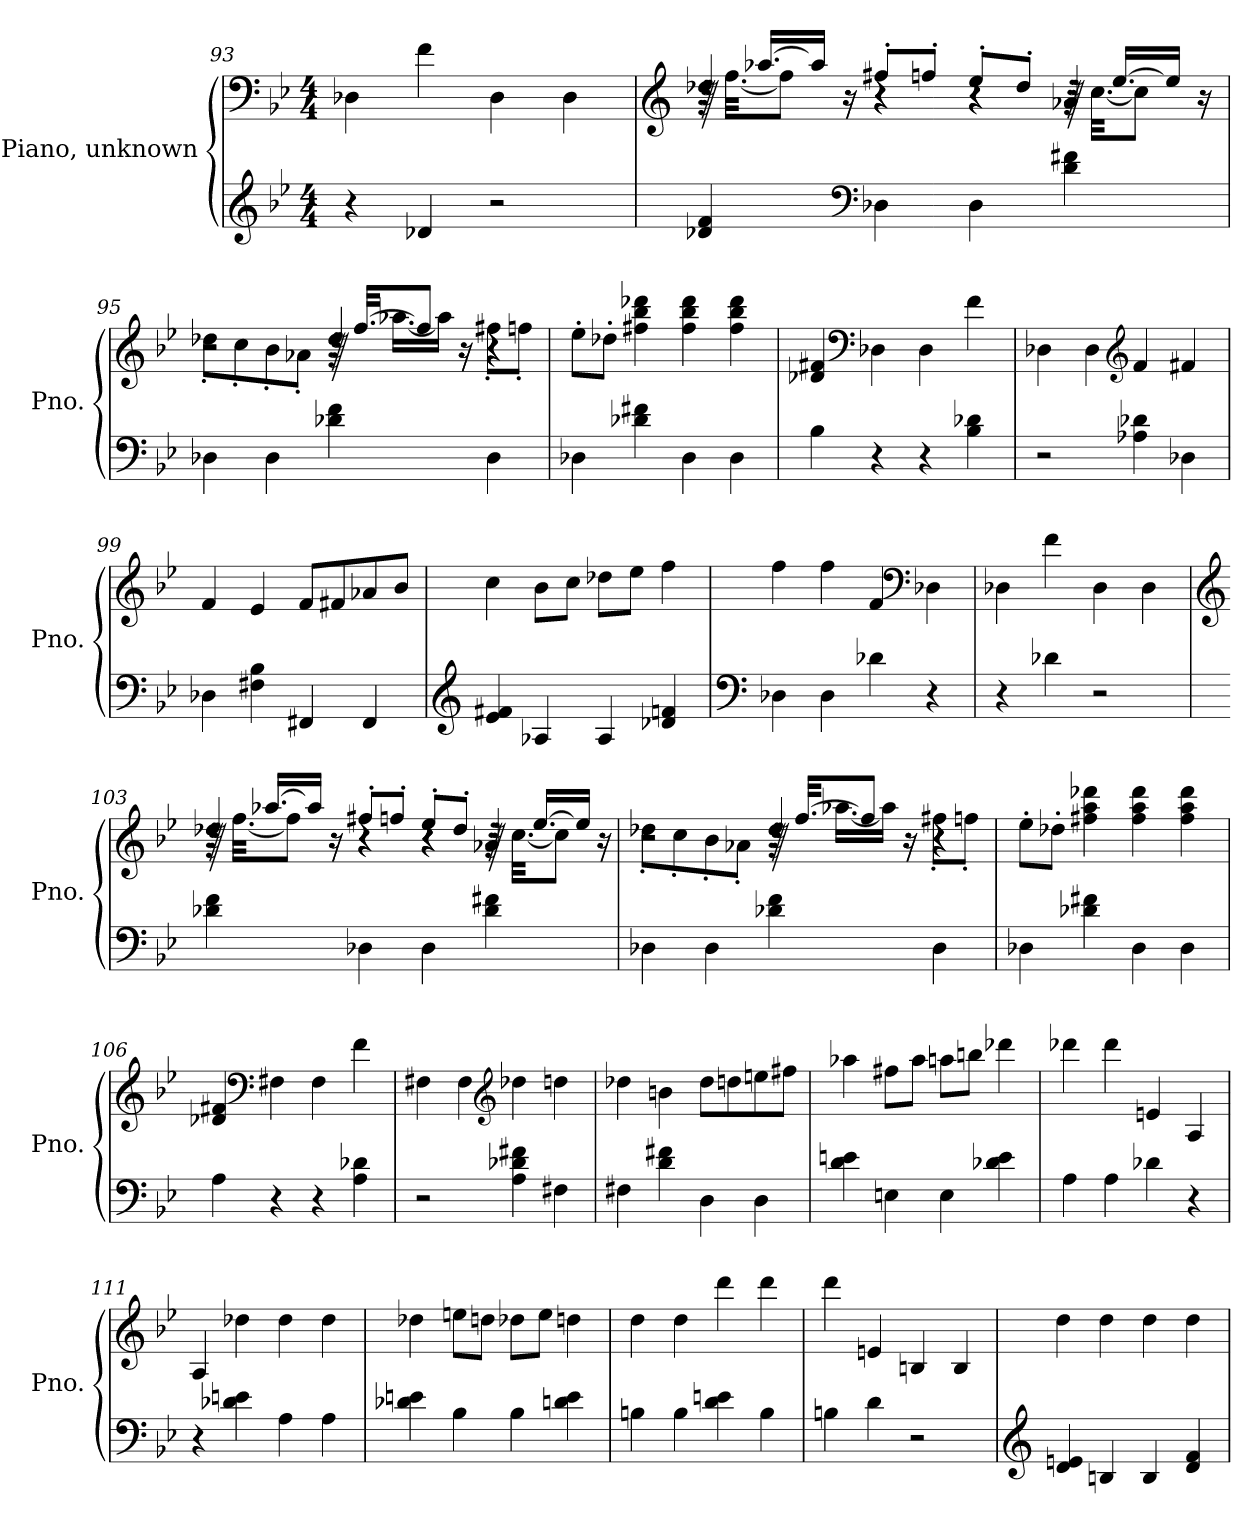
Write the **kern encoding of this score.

**kern	**kern
*part1	*part1
*staff2	*staff1
*I"Piano, unknown	*
*I'Pno.	*
*clefG2	*clefF4
*k[b-e-]	*k[b-e-]
*M4/4	*M4/4
=93	=93
4r	4D-X\
4d-X/	4f\
2r	4D-\
.	4D-\
!!LO:LB:g=z
=94	=94
*	*clefG2
*	*^
*	*	*^
4d-X/ 4f/	32r	64r	4dd-X/
.	.	[32.ff\KKL	.
.	[16.aa-X/LL	.	.
.	.	8ff\J]	.
.	16aa-/JJ]	.	.
.	16r	16r	.
*clefF4	*	*	*
4D-X\	8ff#X'/L	4r	4r
.	8ffn'/J	.	.
4D-\	8ee-'/L	4r	4r
.	8dd-'/J	.	.
4d-\ 4f#X\	32r	64r	4a-X/
.	.	[32.cc\KKL	.
.	[16.ee-/LL	.	.
.	.	8cc\J]	.
.	16ee-/JJ]	.	.
.	16r	16r	.
=95	=95	=95	=95
4D-X\	2r	8dd-X'\L	2r
.	.	8cc'\	.
4D-\	.	8b-'\	.
.	.	8a-X'\J	.
4d-X\ 4f\	64r	32r	4dd-/
.	[32.ff/KKL	.	.
.	.	[16.aa-X\LL	.
.	8ff/J]	.	.
.	.	16aa-\JJ]	.
.	16r	16r	.
4D-\	4r	8ff#X'\L	4r
.	.	8ffn'\J	.
*	*v	*v	*v
!!LO:LB:g=z
=96	=96
4D-X\	8ee-'\L
.	8dd-X'\J
4d-X\ 4f#X\	4ff#X\ 4bb-\ 4ddd-X\
4D-\	4ff#\ 4bb-\ 4ddd-\
4D-\	4ff#\ 4bb-\ 4ddd-\
=97	=97
4B-\	4d-X/ 4f#X/
*	*clefF4
4r	4D-X\
4r	4D-\
4B-\ 4d-X\	4f#\
=98	=98
2r	4D-X\
.	4D-\
*	*clefG2
4A-X\ 4d-X\	4f/
4D-X\	4f#X/
=99	=99
4D-X\	4f/
4F#X\ 4B-\	4e-/
4FF#X/	8f/L
.	8f#X/
4FF#/	8a-X/
.	8b-/J
!!LO:PB:g=z
=100	=100
*clefG2	*
4e-/ 4f#X/	4cc\
4A-X/	8b-\L
.	8cc\J
4A-/	8dd-X\L
.	8ee-\J
4d-X/ 4fn/	4ff\
=101	=101
*clefF4	*
4D-X\	4ff\
4D-\	4ff\
4d-X\	4f/
*	*clefF4
4r	4D-X\
=102	=102
4r	4D-X\
4d-X\	4f\
2r	4D-\
.	4D-\
!!LO:LB:g=z
=103	=103
*	*clefG2
*	*^
*	*	*^
4d-X\ 4f\	32r	64r	4dd-X/
.	.	[32.ff\KKL	.
.	[16.aa-X/LL	.	.
.	.	8ff\J]	.
.	16aa-/JJ]	.	.
.	16r	16r	.
4D-X\	8ff#X'/L	4r	4r
.	8ffn'/J	.	.
4D-\	8ee-'/L	4r	4r
.	8dd-'/J	.	.
4d-\ 4f#X\	32r	64r	4a-X/
.	.	[32.cc\KKL	.
.	[16.ee-/LL	.	.
.	.	8cc\J]	.
.	16ee-/JJ]	.	.
.	16r	16r	.
=104	=104	=104	=104
4D-X\	2r	8dd-X'\L	2r
.	.	8cc'\	.
4D-\	.	8b-'\	.
.	.	8a-X'\J	.
4d-X\ 4f\	64r	32r	4dd-/
.	[32.ff/KKL	.	.
.	.	[16.aa-X\LL	.
.	8ff/J]	.	.
.	.	16aa-\JJ]	.
.	16r	16r	.
4D-\	4r	8ff#X'\L	4r
.	.	8ffn'\J	.
*	*v	*v	*v
!!LO:LB:g=z
=105	=105
4D-X\	8ee-'\L
.	8dd-X'\J
4d-X\ 4f#X\	4ff#X\ 4aa\ 4ddd-X\
4D-\	4ff#\ 4aa\ 4ddd-\
4D-\	4ff#\ 4aa\ 4ddd-\
=106	=106
4A\	4d-X/ 4f#X/
*	*clefF4
4r	4F#X\
4r	4F#\
4A\ 4d-X\	4f#\
=107	=107
2r	4F#X\
.	4F#\
*	*clefG2
4A\ 4d-X\ 4f#X\	4dd-X\
4F#X\	4ddn\
=108	=108
4F#X\	4dd-X\
4d\ 4f#X\	4bn\
4D\	8dd-\L
.	8ddn\
4D\	8een\
.	8ff#X\J
!!LO:LB:g=z
=109	=109
4d\ 4en\	4aa-X\
4En\	8ff#X\L
.	8aa-\J
4E\	8aan\L
.	8bbn\J
4d-X\ 4e\	4ddd-X\
=110	=110
4A\	4ddd-X\
4A\	4ddd-\
4d-X\	4en/
4r	4A/
=111	=111
4r	4A/
4d-X\ 4en\	4dd-X\
4A\	4dd-\
4A\	4dd-\
=112	=112
4d-X\ 4en\	4dd-X\
4B-\	8een\L
.	8ddn\J
4B-\	8dd-X\L
.	8ee\J
4dn\ 4e\	4ddn\
=113	=113
4Bn\	4dd\
4B\	4dd\
4d\ 4en\	4ddd\
4B\	4ddd\
!!LO:LB:g=z
=114	=114
4Bn\	4ddd\
4d\	4en/
2r	4Bn/
.	4B/
=115	=115
*clefG2	*
4d/ 4en/	4dd\
4Bn/	4dd\
4B/	4dd\
4d/ 4f/	4dd\
=	=
*-	*-
